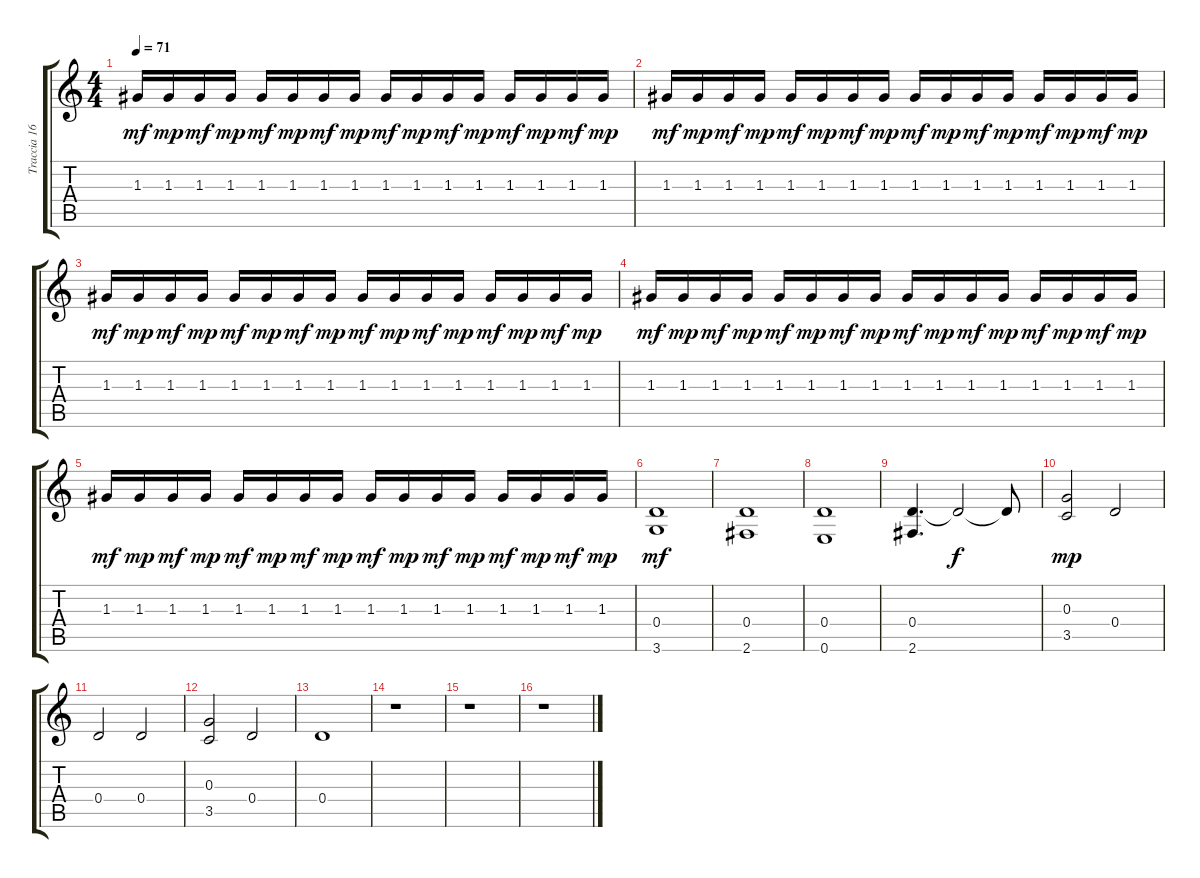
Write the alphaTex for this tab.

\track ("Traccia 16" "Traccia 16") {instrument overdrivenguitar}
\staff {score tabs}
\tuning (E4 B3 G3 D3 A2 E2) {hide}
\ts (4 4)
\tempo 71
\clef g2
\ks c
1.3.16{dy mf} 1.3.16{dy mp} 1.3.16{dy mf} 1.3.16{dy mp} 1.3.16{dy mf} 1.3.16{dy mp} 1.3.16{dy mf} 1.3.16{dy mp} 1.3.16{dy mf} 1.3.16{dy mp} 1.3.16{dy mf} 1.3.16{dy mp} 1.3.16{dy mf} 1.3.16{dy mp} 1.3.16{dy mf} 1.3.16{dy mp} |
1.3.16{dy mf} 1.3.16{dy mp} 1.3.16{dy mf} 1.3.16{dy mp} 1.3.16{dy mf} 1.3.16{dy mp} 1.3.16{dy mf} 1.3.16{dy mp} 1.3.16{dy mf} 1.3.16{dy mp} 1.3.16{dy mf} 1.3.16{dy mp} 1.3.16{dy mf} 1.3.16{dy mp} 1.3.16{dy mf} 1.3.16{dy mp} |
1.3.16{dy mf} 1.3.16{dy mp} 1.3.16{dy mf} 1.3.16{dy mp} 1.3.16{dy mf} 1.3.16{dy mp} 1.3.16{dy mf} 1.3.16{dy mp} 1.3.16{dy mf} 1.3.16{dy mp} 1.3.16{dy mf} 1.3.16{dy mp} 1.3.16{dy mf} 1.3.16{dy mp} 1.3.16{dy mf} 1.3.16{dy mp} |
1.3.16{dy mf} 1.3.16{dy mp} 1.3.16{dy mf} 1.3.16{dy mp} 1.3.16{dy mf} 1.3.16{dy mp} 1.3.16{dy mf} 1.3.16{dy mp} 1.3.16{dy mf} 1.3.16{dy mp} 1.3.16{dy mf} 1.3.16{dy mp} 1.3.16{dy mf} 1.3.16{dy mp} 1.3.16{dy mf} 1.3.16{dy mp} |
1.3.16{dy mf} 1.3.16{dy mp} 1.3.16{dy mf} 1.3.16{dy mp} 1.3.16{dy mf} 1.3.16{dy mp} 1.3.16{dy mf} 1.3.16{dy mp} 1.3.16{dy mf} 1.3.16{dy mp} 1.3.16{dy mf} 1.3.16{dy mp} 1.3.16{dy mf} 1.3.16{dy mp} 1.3.16{dy mf} 1.3.16{dy mp} |
(0.4 3.6).1{dy mf} |
(0.4 2.6).1 |
(0.4 0.6).1 |
(0.4 2.6).4{d} 0.4{t}.2{dy f} 0.4{t}.8 |
(0.3 3.5).2{dy mp} 0.4.2 |
0.4.2 0.4.2 |
(0.3 3.5).2 0.4.2 |
0.4.1 |
r.1 |
r.1 |
r.1
